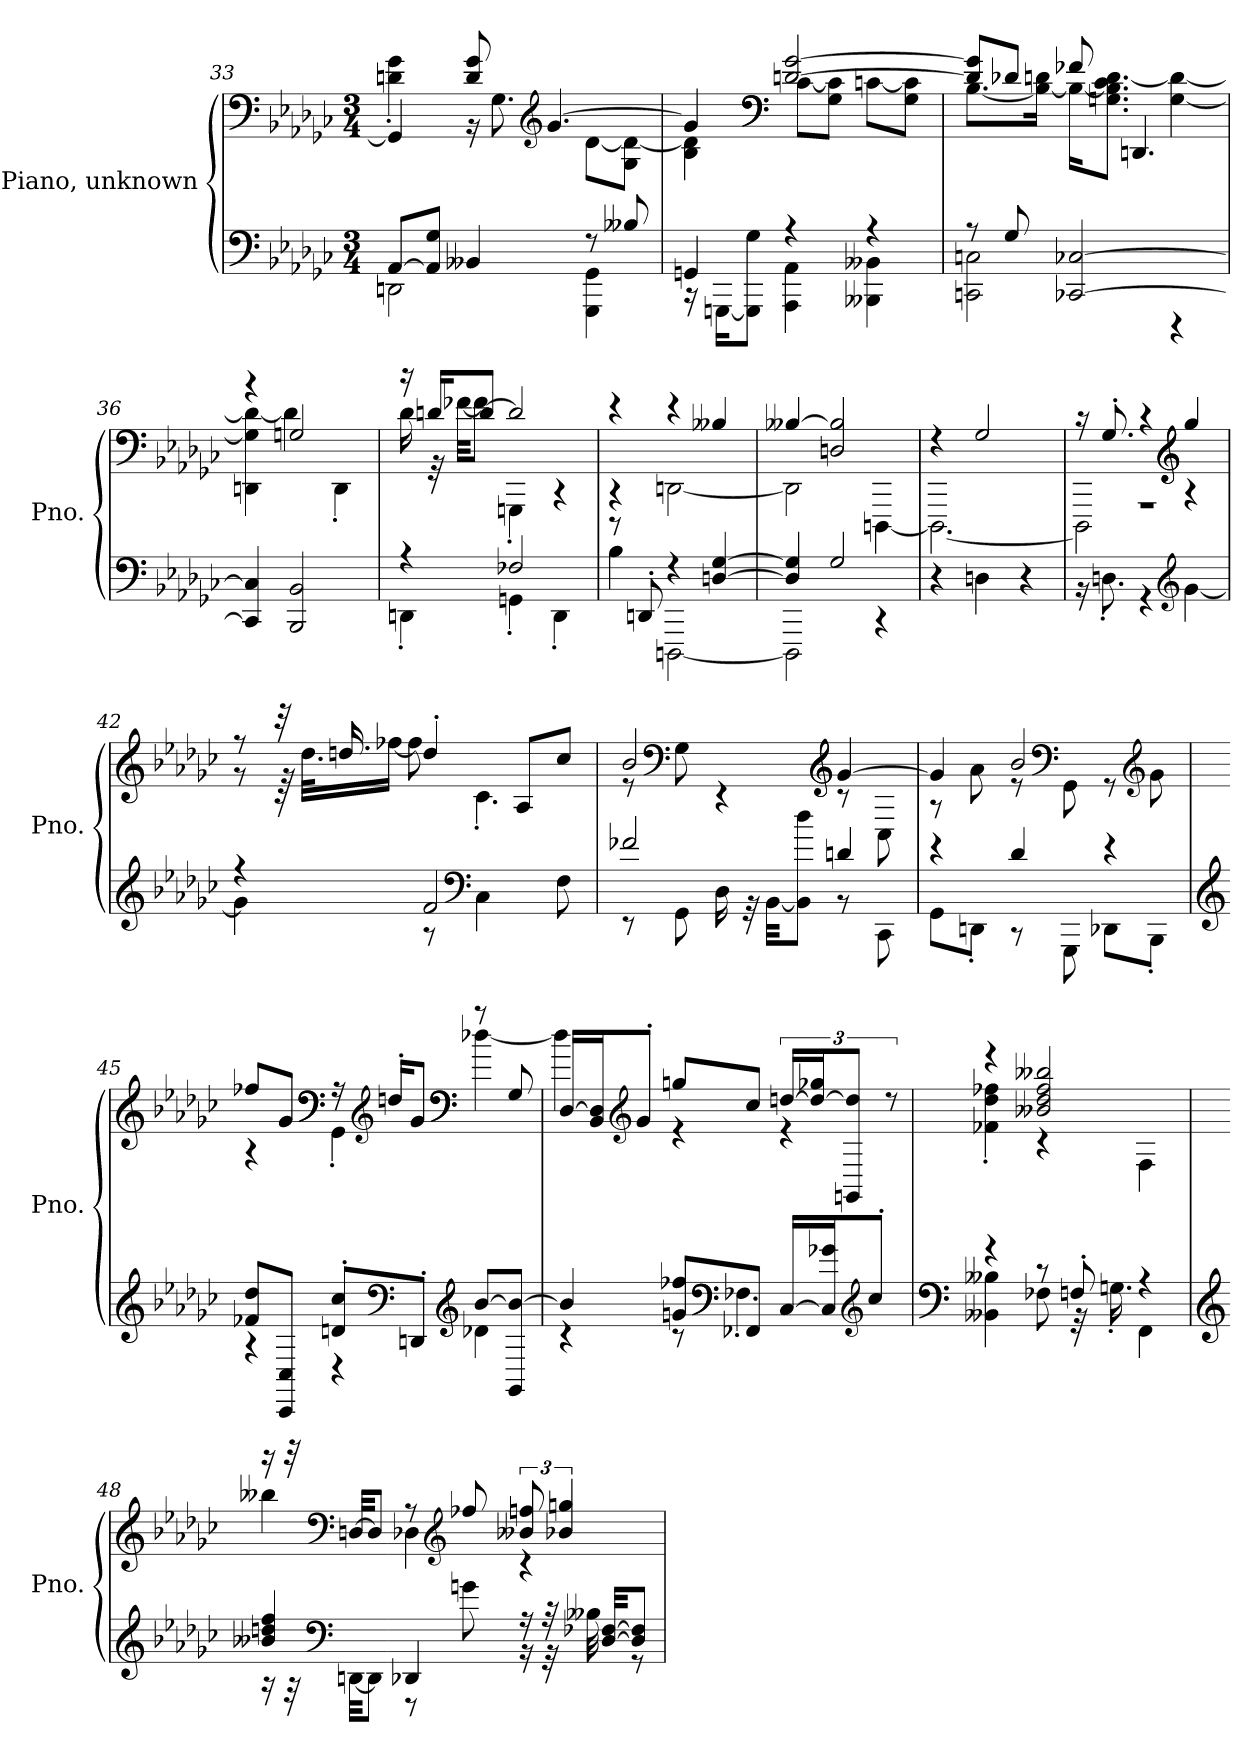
**kern	**kern
*part1	*part1
*staff2	*staff1
*I"Piano, unknown	*
*I'Pno.	*
*clefF4	*clefF4
*k[b-e-a-d-g-c-]	*k[b-e-a-d-g-c-]
*M3/4	*M3/4
=33	=33
*^	*^
[8AA-/L	2DDn\	4GG/]	4dn\' 4g-\'
8AA-/] 8G-/J	.	.	.
4BB--X/	.	8d/ 8g-/	16r
.	.	.	8.G-\
*	*	*clefG2	*
.	.	[4.g-/	.
8r	4GGG-\ 4GG-\	.	[8d\L
8B--X/	.	.	8G-\ 8d\_J
=34	=34	=34	=34
4GGn/	16r	4g-/]	4B-\ 4d\]
.	[16GGGn\KL	.	.
.	8GGG\] 8G-\J	.	.
*	*	*clefF4	*
4r	4AAA-\ 4AA-\	[2dn/ [2g-/	[8c-\L
.	.	.	8G-\ 8c-\]J
4r	4BBB--X\ 4BB--X\	.	[8cn\L
.	.	.	8G-\ 8c\]J
!!LO:LB:g=z	!!
=35	=35	=35	=35
8r	2CCn\ 2Cn\	8d/] 8g-/]L	[8.B-\L
8G-/	.	8d-X/J	.
.	.	.	16B-\_ 16dn\Jk
[2CC-X/ [2C-X/	.	8f-X/	16B-\KL_
.	.	.	8.Gn\ 8.B-\] 8.c-\ [8.d\J
.	.	4.DDn/	.
.	4r	.	[4G\ 4d\_
*v	*v	*	*
=36	=36	=36
4CC-/] 4C-/]	4r	4DDn\ 4G\] 4d\_
2BBB-/ 2BB-/	2Gn/	4d\]
.	.	4DD'\
=37	=37	=37
*^	*	*
4r	4DDn'\	16r	16d-\
.	.	16dn/KL	32r
.	.	.	[32f-X\KKL
.	.	[8d/J	8f-\J]
2F-X/	4GGn'\	2d/]	4GGGn'\
.	4DD'\	.	4r
=38	=38	=38	=38
8r	4B-\	4r	4r
8DDn'/	.	.	.
4r	[2DDDn\	4r	[2DDn\
[4Dn/ [4G-/	.	4B--X/	.
!!LO:LB:g=z	!!
=39	=39	=39	=39
4D/] 4G-/]	2DDD\]	[4B--X/	2DD\]
2G-/	.	2Dn/ 2B--/]	.
.	4r	.	[4DDDn\
*v	*v	*	*
=40	=40	=40
4r	4r	2.DDD\_
4Dn\	2G-/	.
4r	.	.
=41	=41	=41
*^	*	*
2.r	16r	16r	2DDD\]
.	8.Dn'\	8.G-'/	.
.	4r	4r	.
*clefG2	*	*clefG2	*
.	[4g-\	4gg-/	4r
=42	=42	=42	=42
4r	4g-\]	8r	8r
.	.	32r	64r
.	.	.	32.dd-\KLL
.	.	16.ddn/	.
.	.	.	[16ff-X\JJ
2f/	8r	4dd'/	8ff-\]
*clefF4	*	*	*
.	4C-\	.	4.c-'\
.	.	8A-/L	.
.	8F\	8cc-/J	.
!!LO:LB:g=z	!!
=43	=43	=43	=43
2f-X/	8r	2b-/	8r
*	*	*clefF4	*
.	8GG-\	.	8G-\
.	16D-\	.	4r
.	32r	.	.
.	[32BB-\KKL	.	.
.	8BB-\] 8dd-\J	.	.
*	*	*clefG2	*
4dn/	8r	[4g-/	8r
.	8CC-\	.	8C-\
=44	=44	=44	=44
4r	8GG-\L	4g-/]	8r
.	8DDn'\J	.	8a-\
4d-/	8r	2b-/	8r
*	*	*clefF4	*
.	8GGG-\	.	8GG-\
4r	8DD-X\L	.	8r
*	*	*clefG2	*
.	8BBB-'\J	.	8g-\
!!LO:LB:g=z	!!
=45	=45	=45	=45
*clefG2	*	*	*
8f-X/ 8dd-/L	4r	8ff-X/L	4r
8CC-/ 8C-/J	.	8g-/J	.
*	*	*clefF4	*
8dn/' 8cc-/'L	4r	16r	4GG-'\
*	*	*clefG2	*
.	.	16ddn'/KL	.
*clefF4	*	*	*
8DDn'/J	.	8g-/J	.
*clefG2	*	*clefF4	*
[8b-/L	4d-X\	8r	[4dd-X\
8GG-/ 8b-/_J	.	8G-/	.
=46	=46	=46	=46
4b-/]	4r	[16D-/LL	4dd-\]
.	.	16BB-/ 16D-/]J	.
*	*	*clefG2	*
.	.	8g-'/J	.
8gn/ 8ff-X/L	8r	8ggn/L	4r
*clefF4	*	*	*
8FF-X/J	4.F-X'\	8cc-/J	.
[16C-/LL	.	[24ddn/LL	4r
.	.	24dd/_ 24gg-X/J	.
16C-/] 16g-X/J	.	.	.
.	.	12GGn/ 12dd/]J	.
*clefG2	*	*	*
8cc-'/J	.	.	.
.	.	12r	.
!!LO:PB:g=z	!!
=47	=47	=47	=47
*clefF4	*	*	*
4r	4BB--X\ 4B--X\	4r	4f-X\' 4dd-\' 4ff-X\'
8r	8F-X\	2b--X/ 2dd-/ 2ff-/ 2bb--X/	4r
8Fn'/	32r	.	.
.	16.Gn'\	.	.
4r	4FF\	.	4F\
=48	=48	=48	=48
*clefG2	*	*	*
4b--X/ 4ddn/ 4ff/	16r	16r	4bb--X\
.	32r	32r	.
*clefF4	*	*clefF4	*
.	[32DDn\KKL	[32Dn/KKL	.
.	8DD\J]	8D/J]	.
4DD-X/	8r	8r	4D-X\
*	*	*clefG2	*
.	8gn\	8ff-X/	.
16r	16r	12b--X/ 12ffn/	4r
32r	32r	.	.
.	.	6b-X/ 6ggn/	.
[32D-/ [32F-X/KKL	32B--X\	.	.
8D-/] 8F-/]J	8r	.	.
*v	*v	*	*
*	*v	*v
=	=
*-	*-
